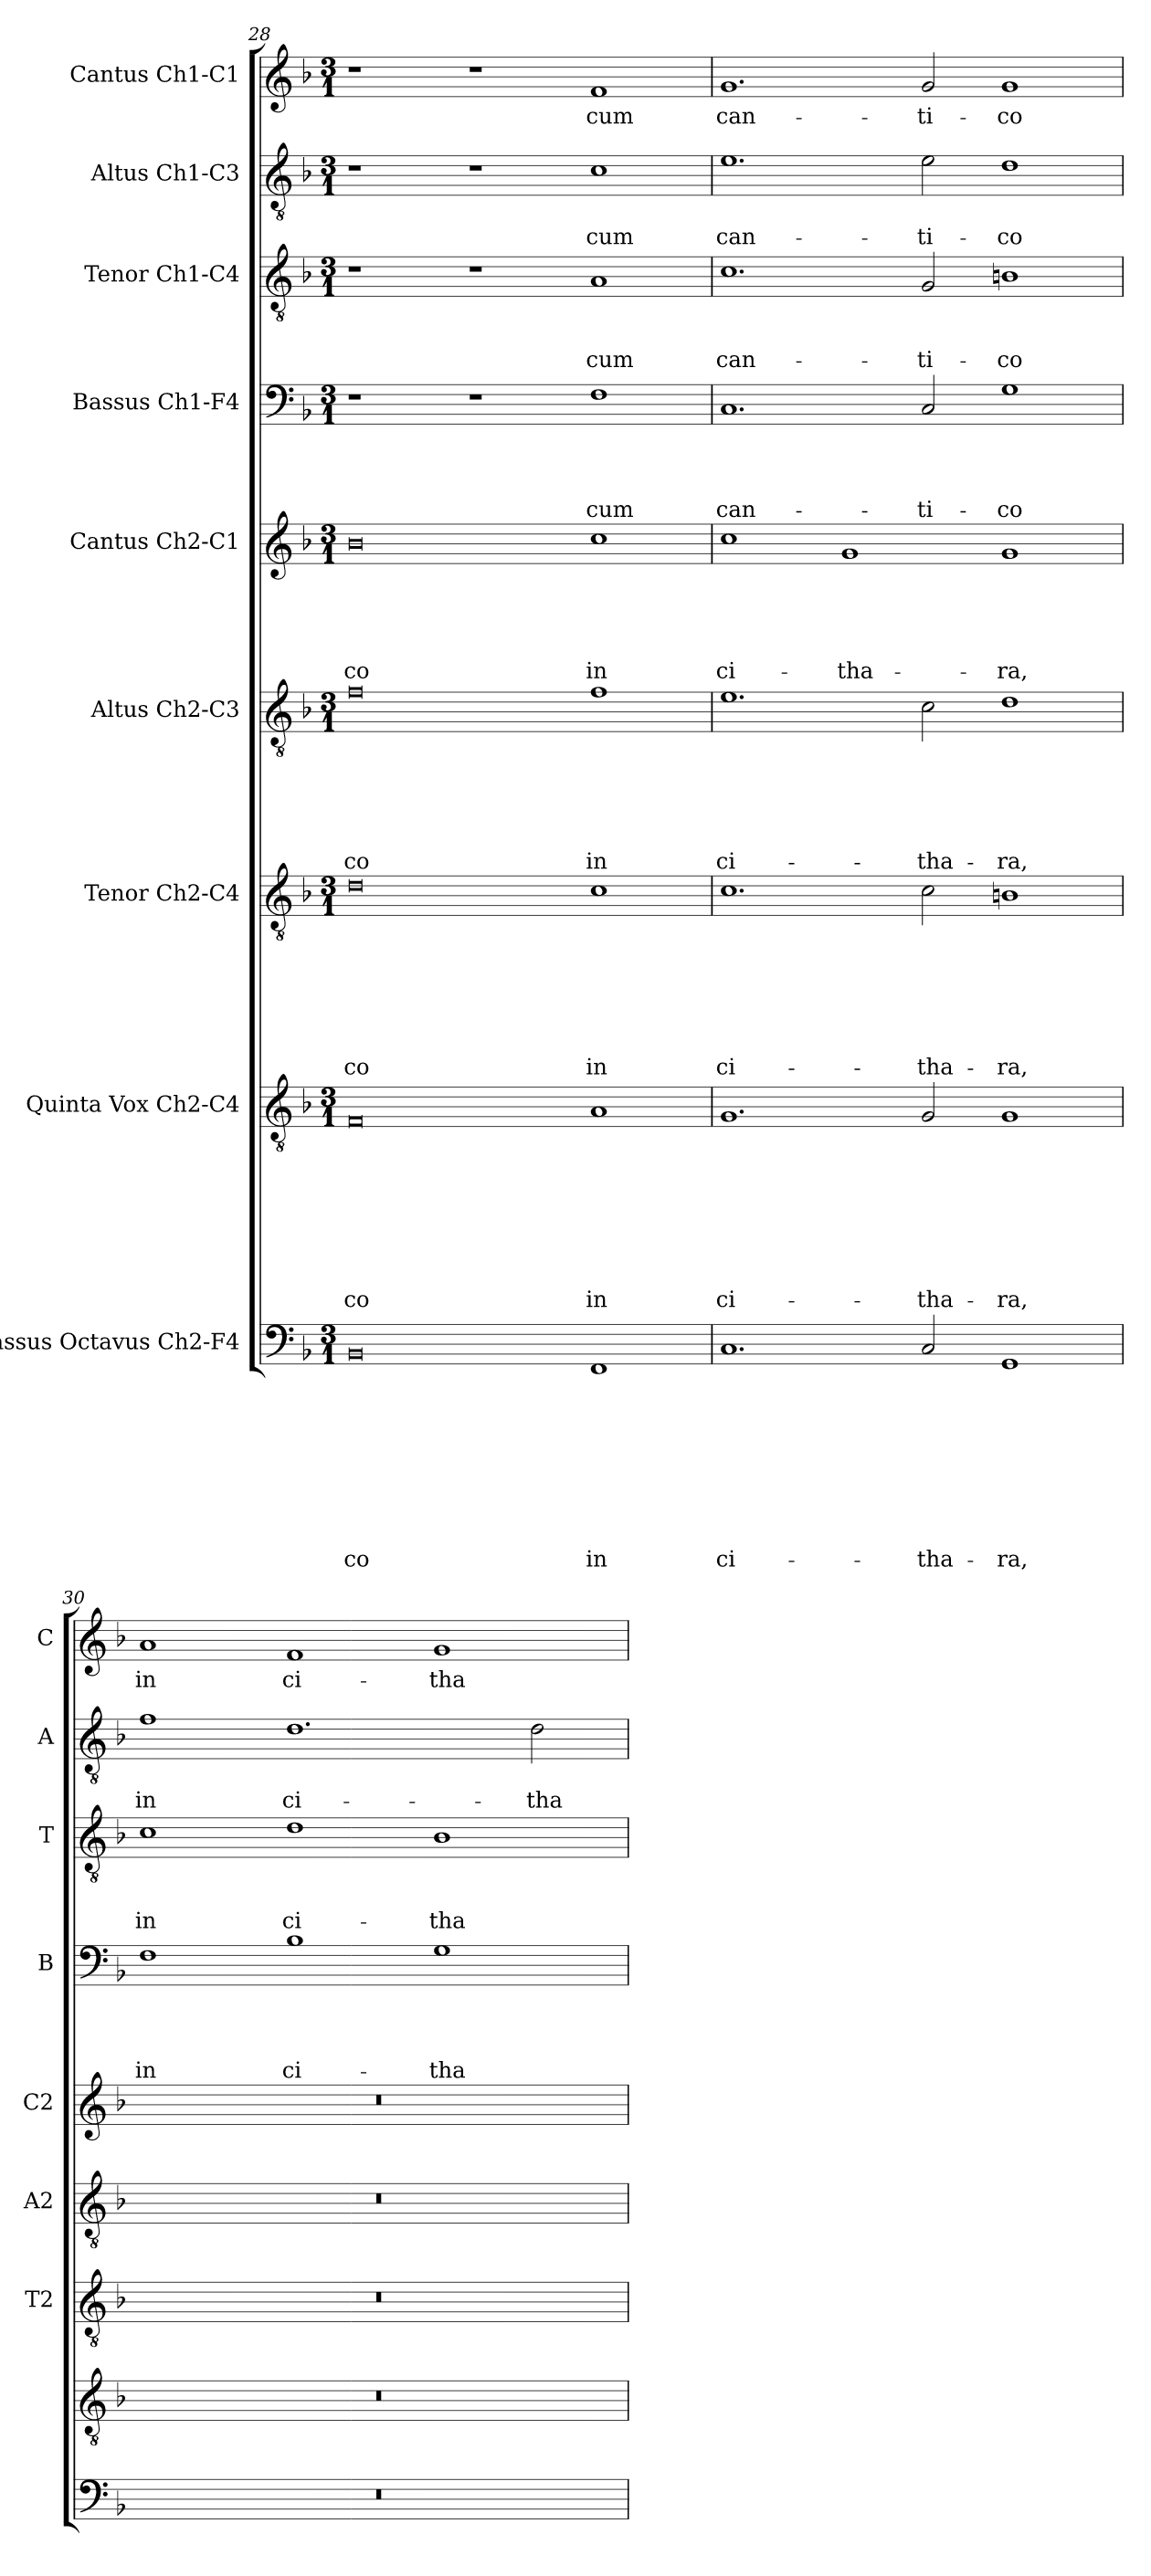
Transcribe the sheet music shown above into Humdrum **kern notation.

**kern	**text	**text	**text	**text	**text	**text	**text	**text	**text	**kern	**text	**text	**text	**text	**text	**text	**text	**text	**kern	**text	**text	**text	**text	**text	**text	**text	**kern	**text	**text	**text	**text	**text	**text	**kern	**text	**text	**text	**text	**text	**kern	**text	**text	**text	**text	**kern	**text	**text	**text	**kern	**text	**text	**kern	**text
*part9	*part9	*part9	*part9	*part9	*part9	*part9	*part9	*part9	*part9	*part8	*part8	*part8	*part8	*part8	*part8	*part8	*part8	*part8	*part7	*part7	*part7	*part7	*part7	*part7	*part7	*part7	*part6	*part6	*part6	*part6	*part6	*part6	*part6	*part5	*part5	*part5	*part5	*part5	*part5	*part4	*part4	*part4	*part4	*part4	*part3	*part3	*part3	*part3	*part2	*part2	*part2	*part1	*part1
*staff9	*staff9	*staff9	*staff9	*staff9	*staff9	*staff9	*staff9	*staff9	*staff9	*staff8	*staff8	*staff8	*staff8	*staff8	*staff8	*staff8	*staff8	*staff8	*staff7	*staff7	*staff7	*staff7	*staff7	*staff7	*staff7	*staff7	*staff6	*staff6	*staff6	*staff6	*staff6	*staff6	*staff6	*staff5	*staff5	*staff5	*staff5	*staff5	*staff5	*staff4	*staff4	*staff4	*staff4	*staff4	*staff3	*staff3	*staff3	*staff3	*staff2	*staff2	*staff2	*staff1	*staff1
*I"Bassus Octavus Ch2-F4	*	*	*	*	*	*	*	*	*	*I"Quinta Vox Ch2-C4	*	*	*	*	*	*	*	*	*I"Tenor Ch2-C4	*	*	*	*	*	*	*	*I"Altus Ch2-C3	*	*	*	*	*	*	*I"Cantus Ch2-C1	*	*	*	*	*	*I"Bassus Ch1-F4	*	*	*	*	*I"Tenor Ch1-C4	*	*	*	*I"Altus Ch1-C3	*	*	*I"Cantus Ch1-C1	*
*	*	*	*	*	*	*	*	*	*	*	*	*	*	*	*	*	*	*	*I'T2	*	*	*	*	*	*	*	*I'A2	*	*	*	*	*	*	*I'C2	*	*	*	*	*	*I'B	*	*	*	*	*I'T	*	*	*	*I'A	*	*	*I'C	*
*clefF4	*	*	*	*	*	*	*	*	*	*clefGv2	*	*	*	*	*	*	*	*	*clefGv2	*	*	*	*	*	*	*	*clefGv2	*	*	*	*	*	*	*clefG2	*	*	*	*	*	*clefF4	*	*	*	*	*clefGv2	*	*	*	*clefGv2	*	*	*clefG2	*
*k[b-]	*	*	*	*	*	*	*	*	*	*k[b-]	*	*	*	*	*	*	*	*	*k[b-]	*	*	*	*	*	*	*	*k[b-]	*	*	*	*	*	*	*k[b-]	*	*	*	*	*	*k[b-]	*	*	*	*	*k[b-]	*	*	*	*k[b-]	*	*	*k[b-]	*
*F:	*	*	*	*	*	*	*	*	*	*F:	*	*	*	*	*	*	*	*	*F:	*	*	*	*	*	*	*	*F:	*	*	*	*	*	*	*F:	*	*	*	*	*	*F:	*	*	*	*	*F:	*	*	*	*F:	*	*	*F:	*
*M3/1	*	*	*	*	*	*	*	*	*	*M3/1	*	*	*	*	*	*	*	*	*M3/1	*	*	*	*	*	*	*	*M3/1	*	*	*	*	*	*	*M3/1	*	*	*	*	*	*M3/1	*	*	*	*	*M3/1	*	*	*	*M3/1	*	*	*M3/1	*
=28	=28	=28	=28	=28	=28	=28	=28	=28	=28	=28	=28	=28	=28	=28	=28	=28	=28	=28	=28	=28	=28	=28	=28	=28	=28	=28	=28	=28	=28	=28	=28	=28	=28	=28	=28	=28	=28	=28	=28	=28	=28	=28	=28	=28	=28	=28	=28	=28	=28	=28	=28	=28	=28
!	!	!	!	!	!	!	!	!	!LO:LY:b	!	!	!	!	!	!	!	!	!LO:LY:b	!	!	!	!	!	!	!	!LO:LY:b	!	!	!	!	!	!	!LO:LY:b	!	!	!	!	!	!LO:LY:b	!	!	!	!	!	!	!	!	!	!	!	!	!	!
0BB-	.	.	.	.	.	.	.	.	-co	0F	.	.	.	.	.	.	.	-co	0d	.	.	.	.	.	.	-co	0f	.	.	.	.	.	-co	0b-	.	.	.	.	-co	1r	.	.	.	.	1r	.	.	.	1r	.	.	1r	.
.	.	.	.	.	.	.	.	.	.	.	.	.	.	.	.	.	.	.	.	.	.	.	.	.	.	.	.	.	.	.	.	.	.	.	.	.	.	.	.	1r	.	.	.	.	1r	.	.	.	1r	.	.	1r	.
!	!	!	!	!	!	!	!	!	!LO:LY:b	!	!	!	!	!	!	!	!	!LO:LY:b	!	!	!	!	!	!	!	!LO:LY:b	!	!	!	!	!	!	!LO:LY:b	!	!	!	!	!	!LO:LY:b	!	!	!	!	!LO:LY:b	!	!	!	!LO:LY:b	!	!	!LO:LY:b	!	!LO:LY:b
1FF	.	.	.	.	.	.	.	.	in	1A	.	.	.	.	.	.	.	in	1c	.	.	.	.	.	.	in	1f	.	.	.	.	.	in	1cc	.	.	.	.	in	1F	.	.	.	cum	1A	.	.	cum	1c	.	cum	1f	cum
=29	=29	=29	=29	=29	=29	=29	=29	=29	=29	=29	=29	=29	=29	=29	=29	=29	=29	=29	=29	=29	=29	=29	=29	=29	=29	=29	=29	=29	=29	=29	=29	=29	=29	=29	=29	=29	=29	=29	=29	=29	=29	=29	=29	=29	=29	=29	=29	=29	=29	=29	=29	=29	=29
!	!	!	!	!	!	!	!	!	!LO:LY:b	!	!	!	!	!	!	!	!	!LO:LY:b	!	!	!	!	!	!	!	!LO:LY:b	!	!	!	!	!	!	!LO:LY:b	!	!	!	!	!	!LO:LY:b	!	!	!	!	!LO:LY:b	!	!	!	!LO:LY:b	!	!	!LO:LY:b	!	!LO:LY:b
1.C	.	.	.	.	.	.	.	.	ci-	1.G	.	.	.	.	.	.	.	ci-	1.c	.	.	.	.	.	.	ci-	1.e	.	.	.	.	.	ci-	1cc	.	.	.	.	ci-	1.C	.	.	.	can-	1.c	.	.	can-	1.e	.	can-	1.g	can-
!	!	!	!	!	!	!	!	!	!	!	!	!	!	!	!	!	!	!	!	!	!	!	!	!	!	!	!	!	!	!	!	!	!	!	!	!	!	!	!LO:LY:b	!	!	!	!	!	!	!	!	!	!	!	!	!	!
.	.	.	.	.	.	.	.	.	.	.	.	.	.	.	.	.	.	.	.	.	.	.	.	.	.	.	.	.	.	.	.	.	.	1g	.	.	.	.	-tha-	.	.	.	.	.	.	.	.	.	.	.	.	.	.
!	!	!	!	!	!	!	!	!	!LO:LY:b	!	!	!	!	!	!	!	!	!LO:LY:b	!	!	!	!	!	!	!	!LO:LY:b	!	!	!	!	!	!	!LO:LY:b	!	!	!	!	!	!	!	!	!	!	!LO:LY:b	!	!	!	!LO:LY:b	!	!	!LO:LY:b	!	!LO:LY:b
2C/	.	.	.	.	.	.	.	.	-tha-	2G/	.	.	.	.	.	.	.	-tha-	2c\	.	.	.	.	.	.	-tha-	2c\	.	.	.	.	.	-tha-	.	.	.	.	.	.	2C/	.	.	.	-ti-	2G/	.	.	-ti-	2e\	.	-ti-	2g/	-ti-
!	!	!	!	!	!	!	!	!	!LO:LY:b	!	!	!	!	!	!	!	!	!LO:LY:b	!	!	!	!	!	!	!	!LO:LY:b	!	!	!	!	!	!	!LO:LY:b	!	!	!	!	!	!LO:LY:b	!	!	!	!	!LO:LY:b	!	!	!	!LO:LY:b	!	!	!LO:LY:b	!	!LO:LY:b
1GG	.	.	.	.	.	.	.	.	-ra,	1G	.	.	.	.	.	.	.	-ra,	1Bn	.	.	.	.	.	.	-ra,	1d	.	.	.	.	.	-ra,	1g	.	.	.	.	-ra,	1G	.	.	.	-co	1Bn	.	.	-co	1d	.	-co	1g	-co
=30	=30	=30	=30	=30	=30	=30	=30	=30	=30	=30	=30	=30	=30	=30	=30	=30	=30	=30	=30	=30	=30	=30	=30	=30	=30	=30	=30	=30	=30	=30	=30	=30	=30	=30	=30	=30	=30	=30	=30	=30	=30	=30	=30	=30	=30	=30	=30	=30	=30	=30	=30	=30	=30
!	!	!	!	!	!	!	!	!	!	!	!	!	!	!	!	!	!	!	!	!	!	!	!	!	!	!	!	!	!	!	!	!	!	!	!	!	!	!	!	!	!	!	!	!LO:LY:b	!	!	!	!LO:LY:b	!	!	!LO:LY:b	!	!LO:LY:b
0.r	.	.	.	.	.	.	.	.	.	0.r	.	.	.	.	.	.	.	.	0.r	.	.	.	.	.	.	.	0.r	.	.	.	.	.	.	0.r	.	.	.	.	.	1F	.	.	.	in	1c	.	.	in	1f	.	in	1a	in
!	!	!	!	!	!	!	!	!	!	!	!	!	!	!	!	!	!	!	!	!	!	!	!	!	!	!	!	!	!	!	!	!	!	!	!	!	!	!	!	!	!	!	!	!LO:LY:b	!	!	!	!LO:LY:b	!	!	!LO:LY:b	!	!LO:LY:b
.	.	.	.	.	.	.	.	.	.	.	.	.	.	.	.	.	.	.	.	.	.	.	.	.	.	.	.	.	.	.	.	.	.	.	.	.	.	.	.	1B-	.	.	.	ci-	1d	.	.	ci-	1.d	.	ci-	1f	ci-
!	!	!	!	!	!	!	!	!	!	!	!	!	!	!	!	!	!	!	!	!	!	!	!	!	!	!	!	!	!	!	!	!	!	!	!	!	!	!	!	!	!	!	!	!LO:LY:b	!	!	!	!LO:LY:b	!	!	!	!	!LO:LY:b
.	.	.	.	.	.	.	.	.	.	.	.	.	.	.	.	.	.	.	.	.	.	.	.	.	.	.	.	.	.	.	.	.	.	.	.	.	.	.	.	1G	.	.	.	-tha-	1B-	.	.	-tha-	.	.	.	1g	-tha-
!	!	!	!	!	!	!	!	!	!	!	!	!	!	!	!	!	!	!	!	!	!	!	!	!	!	!	!	!	!	!	!	!	!	!	!	!	!	!	!	!	!	!	!	!	!	!	!	!	!	!	!LO:LY:b	!	!
.	.	.	.	.	.	.	.	.	.	.	.	.	.	.	.	.	.	.	.	.	.	.	.	.	.	.	.	.	.	.	.	.	.	.	.	.	.	.	.	.	.	.	.	.	.	.	.	.	2d\	.	-tha-	.	.
=	=	=	=	=	=	=	=	=	=	=	=	=	=	=	=	=	=	=	=	=	=	=	=	=	=	=	=	=	=	=	=	=	=	=	=	=	=	=	=	=	=	=	=	=	=	=	=	=	=	=	=	=	=
*-	*-	*-	*-	*-	*-	*-	*-	*-	*-	*-	*-	*-	*-	*-	*-	*-	*-	*-	*-	*-	*-	*-	*-	*-	*-	*-	*-	*-	*-	*-	*-	*-	*-	*-	*-	*-	*-	*-	*-	*-	*-	*-	*-	*-	*-	*-	*-	*-	*-	*-	*-	*-	*-
